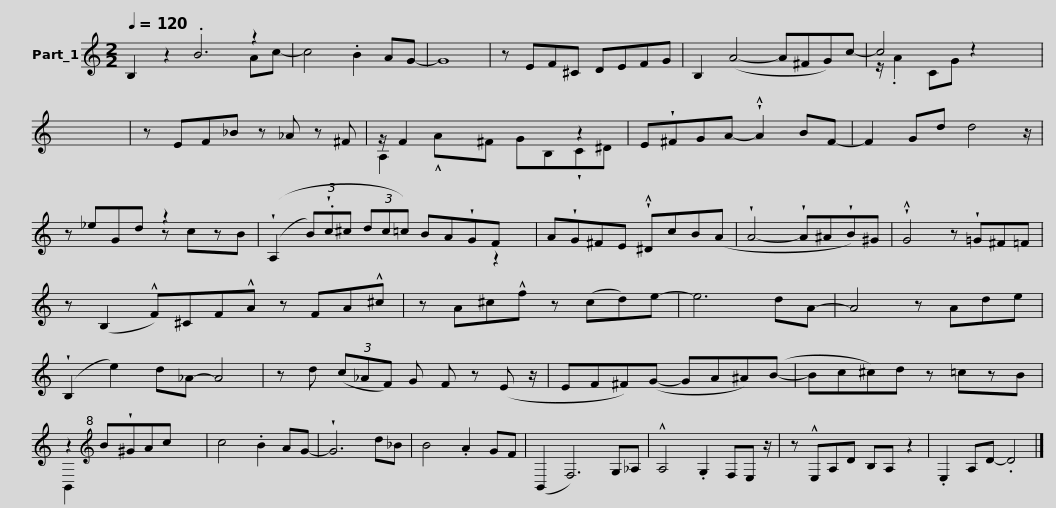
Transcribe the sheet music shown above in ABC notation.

X:1
%%score ( 1 2 )
L:1/8
Q:1/4=120
M:2/2
I:linebreak $
K:C
V:1 treble
V:2 treble
V:1
 B,2 z2 .B6 z2 | x8 | x8 | z EF^C DEFG |$ B,2 (A4- A^FG)c- | %5
 c4 z2 x2 | x8 | z EF_B z _A z ^F |$ z/ F2 x7/2 z2 | E!wedge!^FGA- !wedge!!^!A2 BF- | %10
 F2 Gd d4 z/ | z _eGd z2 x2 |$ ((!wedge!A,2 (3B)!wedge!.c^c (3dc=c) BA!wedge!GF x | A!wedge!G^FE !wedge!!^!^DcB(A | !wedge!A4- !wedge!A^A!wedge!B)^G | %15
 !wedge!!^!G4 z !wedge!=G^F=F |$ z (B,2 !^!F)^CF!^!A z FA!^!^c | z A^c!^!f z (cd)e- | e6 dA- | A4 z Ade |$ %20
 (!wedge!B,2 e2) d_A- A4 | z d (3(c_AF) G F z (E- z/ | EF^F)(G- GA^A)(B- | Bc^c)d z =czB |$ z2[K:treble+8] B!wedge!^GAc- x2 | %25
 c4 .B2 AG- | !wedge!G6 d_B | B4 .A2 GF |$ (B,,2 F,6) G,_A, | !^!A,4 .G,2 F,E, z/ | %30
 z !^!E,A,D B,A, z2 | .E,2 A,D- .D4 |] %32
V:2
 x10 Ac- | c4 .B2 AG- | G8 | x8 |$ x10 | %5
 z/ .A2 CG x7/2 | x8 | x8 |$ A,2 !^!A^F GB,!wedge!C^D | x8 | %10
 x17/2 | x4 z czB |$ x9 z2 | x8 | x8 | %15
 x8 |$ x11 | x8 | x8 | x8 |$ %20
 x10 | x17/2 | x8 | x8 |$ B,,2[K:treble+8] x6 | %25
 x8 | x8 | x8 |$ x10 | x17/2 | %30
 x8 | x8 |] %32
